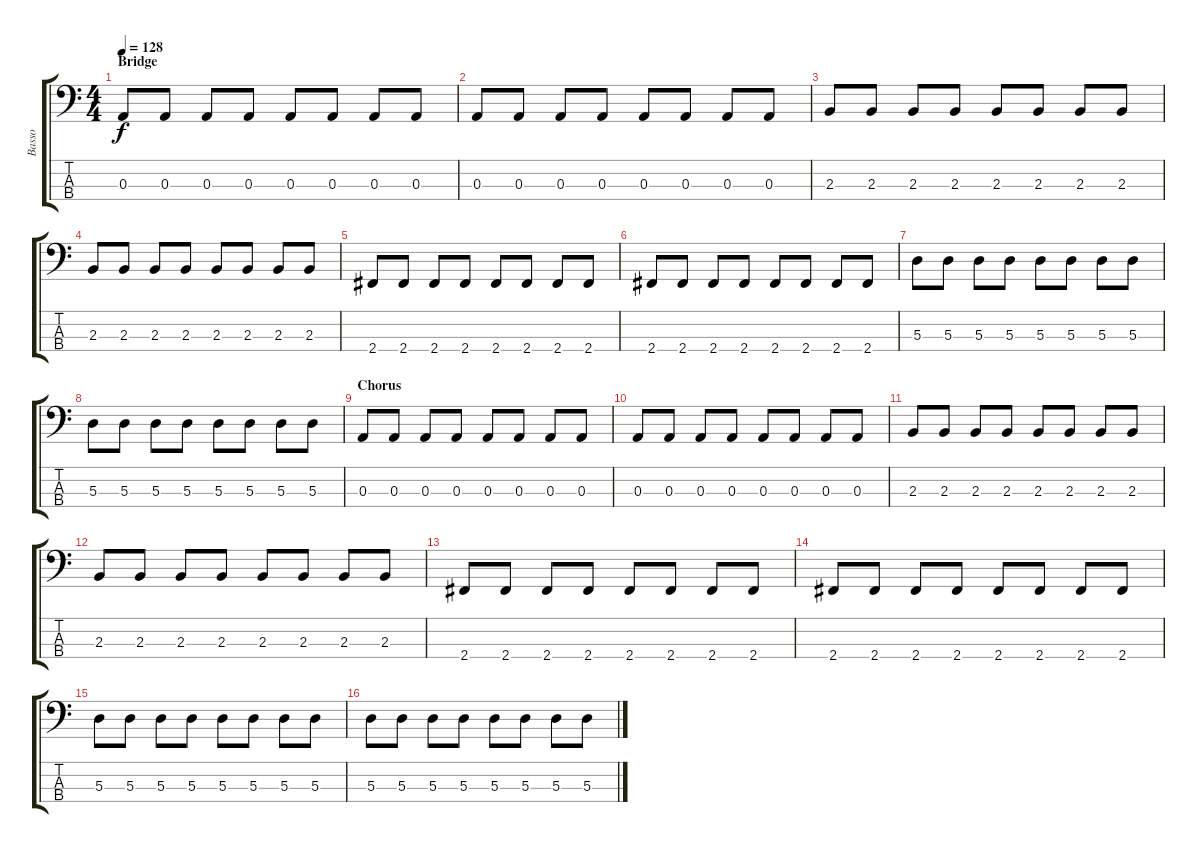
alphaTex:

\track ("Basso" "Basso") {instrument electricbassfinger}
\staff {score tabs}
\tuning (G2 D2 A1 E1) {hide}
\ts (4 4)
\section ("" "Bridge")
\tempo 128
\clef f4
\ks c
0.3.8{dy f} 0.3.8 0.3.8 0.3.8 0.3.8 0.3.8 0.3.8 0.3.8 |
0.3.8 0.3.8 0.3.8 0.3.8 0.3.8 0.3.8 0.3.8 0.3.8 |
2.3.8 2.3.8 2.3.8 2.3.8 2.3.8 2.3.8 2.3.8 2.3.8 |
2.3.8 2.3.8 2.3.8 2.3.8 2.3.8 2.3.8 2.3.8 2.3.8 |
2.4.8 2.4.8 2.4.8 2.4.8 2.4.8 2.4.8 2.4.8 2.4.8 |
2.4.8 2.4.8 2.4.8 2.4.8 2.4.8 2.4.8 2.4.8 2.4.8 |
5.3.8 5.3.8 5.3.8 5.3.8 5.3.8 5.3.8 5.3.8 5.3.8 |
5.3.8 5.3.8 5.3.8 5.3.8 5.3.8 5.3.8 5.3.8 5.3.8 |
\section ("" "Chorus")
0.3.8 0.3.8 0.3.8 0.3.8 0.3.8 0.3.8 0.3.8 0.3.8 |
0.3.8 0.3.8 0.3.8 0.3.8 0.3.8 0.3.8 0.3.8 0.3.8 |
2.3.8 2.3.8 2.3.8 2.3.8 2.3.8 2.3.8 2.3.8 2.3.8 |
2.3.8 2.3.8 2.3.8 2.3.8 2.3.8 2.3.8 2.3.8 2.3.8 |
2.4.8 2.4.8 2.4.8 2.4.8 2.4.8 2.4.8 2.4.8 2.4.8 |
2.4.8 2.4.8 2.4.8 2.4.8 2.4.8 2.4.8 2.4.8 2.4.8 |
5.3.8 5.3.8 5.3.8 5.3.8 5.3.8 5.3.8 5.3.8 5.3.8 |
5.3.8 5.3.8 5.3.8 5.3.8 5.3.8 5.3.8 5.3.8 5.3.8
